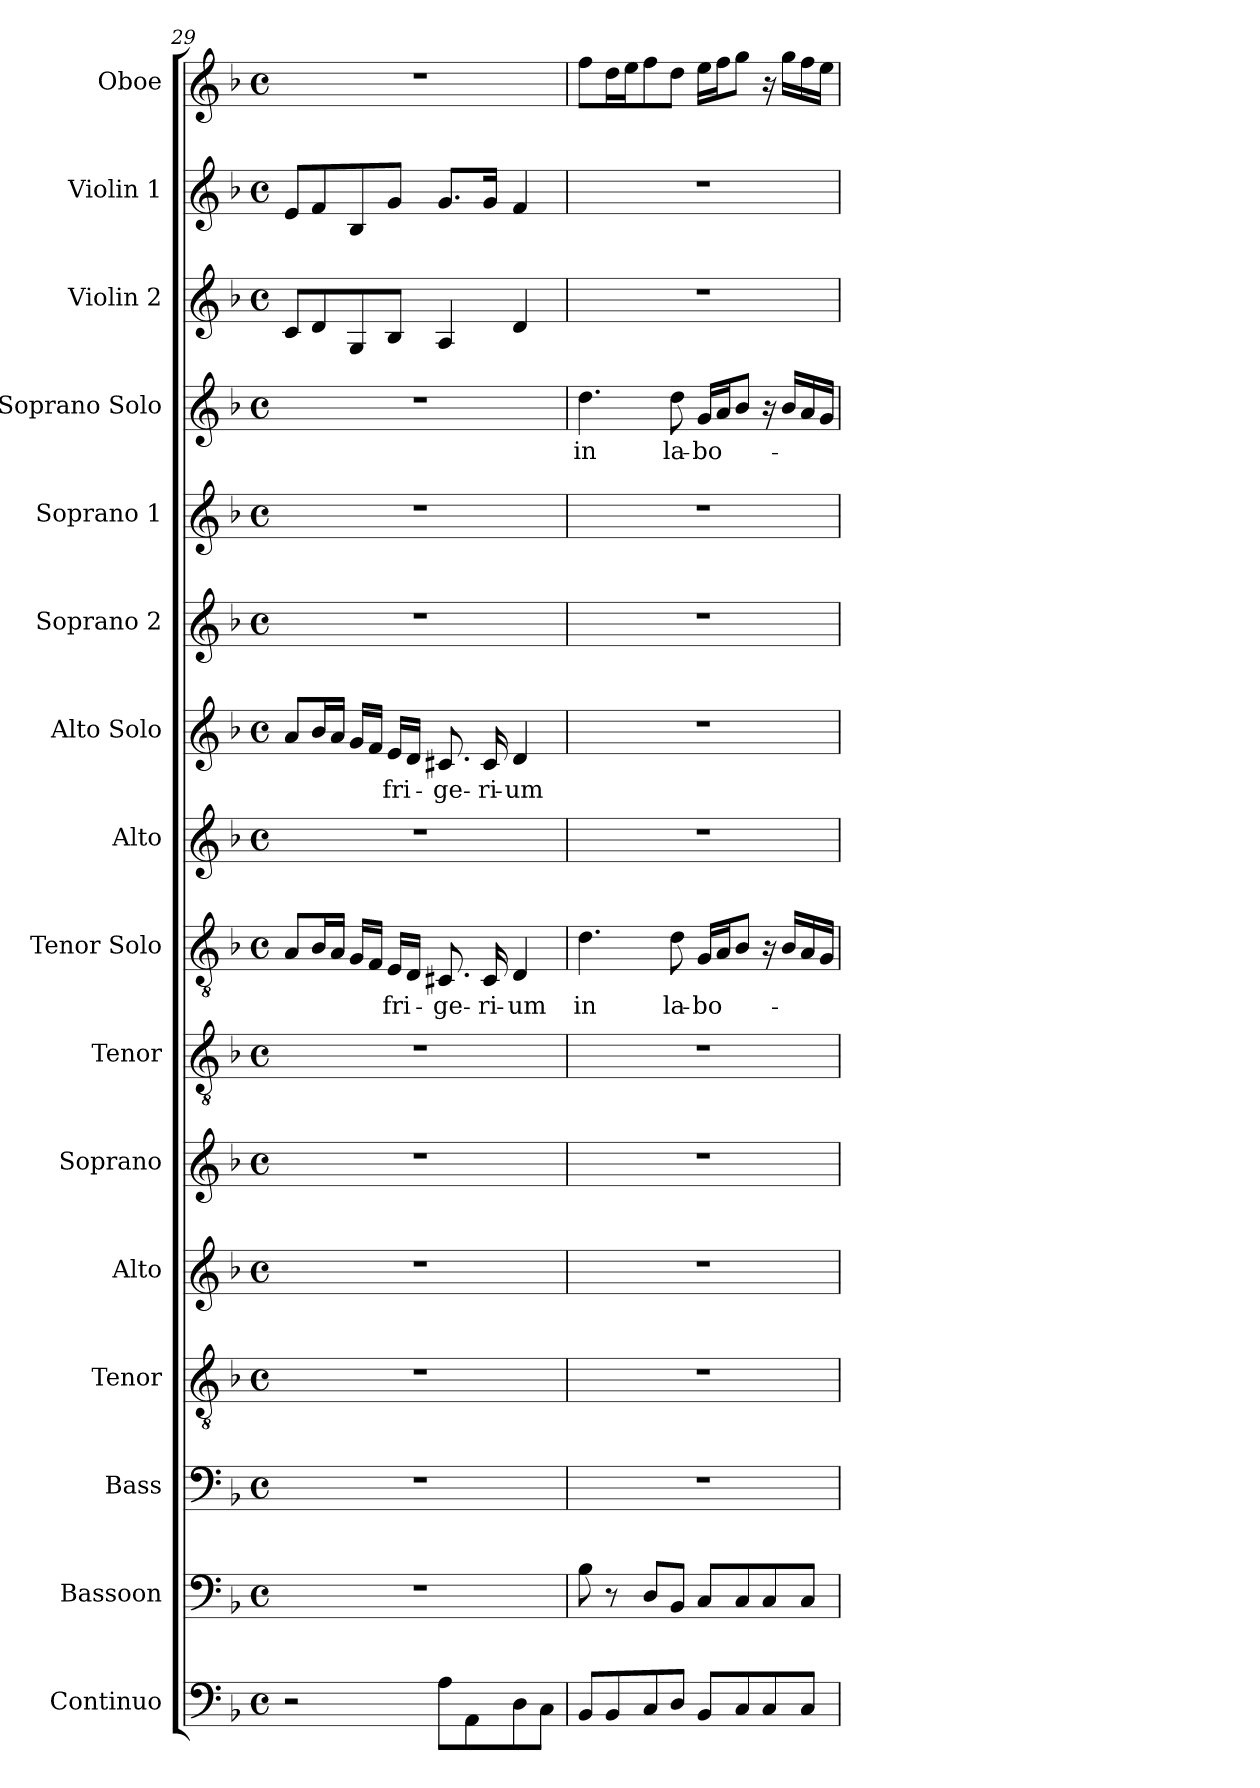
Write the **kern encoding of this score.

**kern	**kern	**kern	**kern	**kern	**kern	**kern	**kern	**text	**kern	**kern	**text	**kern	**kern	**kern	**text	**kern	**kern	**kern
*part16	*part15	*part14	*part13	*part12	*part11	*part10	*part9	*part9	*part8	*part7	*part7	*part6	*part5	*part4	*part4	*part3	*part2	*part1
*staff16	*staff15	*staff14	*staff13	*staff12	*staff11	*staff10	*staff9	*staff9	*staff8	*staff7	*staff7	*staff6	*staff5	*staff4	*staff4	*staff3	*staff2	*staff1
*I"Continuo	*I"Bassoon	*I"Bass	*I"Tenor	*I"Alto	*I"Soprano	*I"Tenor	*I"Tenor Solo	*	*I"Alto	*I"Alto Solo	*	*I"Soprano 2	*I"Soprano 1	*I"Soprano Solo	*	*I"Violin 2	*I"Violin 1	*I"Oboe
*I'Cont.	*I'Bsn.	*I'B.	*I'T.	*I'A.	*I'S.	*I'T.	*I'T. Solo	*	*I'A.	*I'A.  Solo	*	*I'S2.	*I'S1.	*I'S. Solo	*	*I'Vln. 2	*I'Vln. 1	*I'Ob.
*clefF4	*clefF4	*clefF4	*clefGv2	*clefG2	*clefG2	*clefGv2	*clefGv2	*	*clefG2	*clefG2	*	*clefG2	*clefG2	*clefG2	*	*clefG2	*clefG2	*clefG2
*	*	*	*ITrd7c12	*	*	*ITrd7c12	*ITrd7c12	*	*	*	*	*	*	*	*	*	*	*
*k[b-]	*k[b-]	*k[b-]	*k[b-]	*k[b-]	*k[b-]	*k[b-]	*k[b-]	*	*k[b-]	*k[b-]	*	*k[b-]	*k[b-]	*k[b-]	*	*k[b-]	*k[b-]	*k[b-]
*F:	*F:	*F:	*F:	*F:	*F:	*F:	*F:	*	*F:	*F:	*	*F:	*F:	*F:	*	*F:	*F:	*F:
*M4/4	*M4/4	*M4/4	*M4/4	*M4/4	*M4/4	*M4/4	*M4/4	*	*M4/4	*M4/4	*	*M4/4	*M4/4	*M4/4	*	*M4/4	*M4/4	*M4/4
*met(c)	*met(c)	*met(c)	*met(c)	*met(c)	*met(c)	*met(c)	*met(c)	*	*met(c)	*met(c)	*	*met(c)	*met(c)	*met(c)	*	*met(c)	*met(c)	*met(c)
=29	=29	=29	=29	=29	=29	=29	=29	=29	=29	=29	=29	=29	=29	=29	=29	=29	=29	=29
2r	1r	1r	1r	1r	1r	1r	8AAi/L	.	1r	8ai/L	.	1r	1r	1r	.	8ci/L	8ei/L	1r
.	.	.	.	.	.	.	16BB-i/L	.	.	16b-i/L	.	.	.	.	.	8di/	8fi/	.
.	.	.	.	.	.	.	16AAi/JJ	.	.	16ai/JJ	.	.	.	.	.	.	.	.
.	.	.	.	.	.	.	16GGi/LL	.	.	16gi/LL	.	.	.	.	.	8Gi/	8B-i/	.
.	.	.	.	.	.	.	16FFi/JJ	.	.	16fi/JJ	.	.	.	.	.	.	.	.
!	!	!	!	!	!	!	!	!LO:LY:b:color=#000000	!	!	!	!	!	!	!	!	!	!
!	!	!	!	!	!	!	!	!	!	!	!LO:LY:b:color=#000000	!	!	!	!	!	!	!
.	.	.	.	.	.	.	16EEi/LL	-fri-	.	16ei/LL	-fri-	.	.	.	.	8B-i/J	8gi/J	.
.	.	.	.	.	.	.	16DDi/JJ	.	.	16di/JJ	.	.	.	.	.	.	.	.
!	!	!	!	!	!	!	!	!LO:LY:b:color=#000000	!	!	!	!	!	!	!	!	!	!
!	!	!	!	!	!	!	!	!	!	!	!LO:LY:b:color=#000000	!	!	!	!	!	!	!
8Ai\L	.	.	.	.	.	.	8.CC#Xi/	-ge-	.	8.c#Xi/	-ge-	.	.	.	.	4Ai/	8.gi/L	.
8AAi\	.	.	.	.	.	.	.	.	.	.	.	.	.	.	.	.	.	.
!	!	!	!	!	!	!	!	!LO:LY:b:color=#000000	!	!	!	!	!	!	!	!	!	!
!	!	!	!	!	!	!	!	!	!	!	!LO:LY:b:color=#000000	!	!	!	!	!	!	!
.	.	.	.	.	.	.	16CC#i/	-ri-	.	16c#i/	-ri-	.	.	.	.	.	16gi/Jk	.
!	!	!	!	!	!	!	!	!LO:LY:b:color=#000000	!	!	!	!	!	!	!	!	!	!
!	!	!	!	!	!	!	!	!	!	!	!LO:LY:b:color=#000000	!	!	!	!	!	!	!
8Di\	.	.	.	.	.	.	4DDi/	-um	.	4di/	-um	.	.	.	.	4di/	4fi/	.
8Ci\J	.	.	.	.	.	.	.	.	.	.	.	.	.	.	.	.	.	.
=30	=30	=30	=30	=30	=30	=30	=30	=30	=30	=30	=30	=30	=30	=30	=30	=30	=30	=30
!	!	!	!	!	!	!	!	!LO:LY:b:color=#000000	!	!	!	!	!	!	!	!	!	!
!	!	!	!	!	!	!	!	!	!	!	!	!	!	!	!LO:LY:b:color=#000000	!	!	!
8BB-i/L	8B-i\	1r	1r	1r	1r	1r	4.Di\	in	1r	1r	.	1r	1r	4.ddi\	in	1r	1r	8ffi\L
8BB-i/	8r	.	.	.	.	.	.	.	.	.	.	.	.	.	.	.	.	16ddi\L
.	.	.	.	.	.	.	.	.	.	.	.	.	.	.	.	.	.	16eei\J
8Ci/	8Di/L	.	.	.	.	.	.	.	.	.	.	.	.	.	.	.	.	8ffi\
!	!	!	!	!	!	!	!	!LO:LY:b:color=#000000	!	!	!	!	!	!	!	!	!	!
!	!	!	!	!	!	!	!	!	!	!	!	!	!	!	!LO:LY:b:color=#000000	!	!	!
8Di/J	8BB-i/J	.	.	.	.	.	8Di\	la-	.	.	.	.	.	8ddi\	la-	.	.	8ddi\J
!	!	!	!	!	!	!	!	!LO:LY:b:color=#000000	!	!	!	!	!	!	!	!	!	!
!	!	!	!	!	!	!	!	!	!	!	!	!	!	!	!LO:LY:b:color=#000000	!	!	!
8BB-i/L	8Ci/L	.	.	.	.	.	16GGi/LL	-bo-	.	.	.	.	.	16gi/LL	-bo-	.	.	16eei\LL
.	.	.	.	.	.	.	16AAi/J	.	.	.	.	.	.	16ai/J	.	.	.	16ffi\J
8Ci/	8Ci/	.	.	.	.	.	8BB-i/J	.	.	.	.	.	.	8b-i/J	.	.	.	8ggi\J
8Ci/	8Ci/	.	.	.	.	.	16r	.	.	.	.	.	.	16r	.	.	.	16r
.	.	.	.	.	.	.	16BB-i/LL	.	.	.	.	.	.	16b-i/LL	.	.	.	16ggi\LL
8Ci/J	8Ci/J	.	.	.	.	.	16AAi/	.	.	.	.	.	.	16ai/	.	.	.	16ffi\
.	.	.	.	.	.	.	16GGi/JJ	.	.	.	.	.	.	16gi/JJ	.	.	.	16eei\JJ
=	=	=	=	=	=	=	=	=	=	=	=	=	=	=	=	=	=	=
*-	*-	*-	*-	*-	*-	*-	*-	*-	*-	*-	*-	*-	*-	*-	*-	*-	*-	*-
